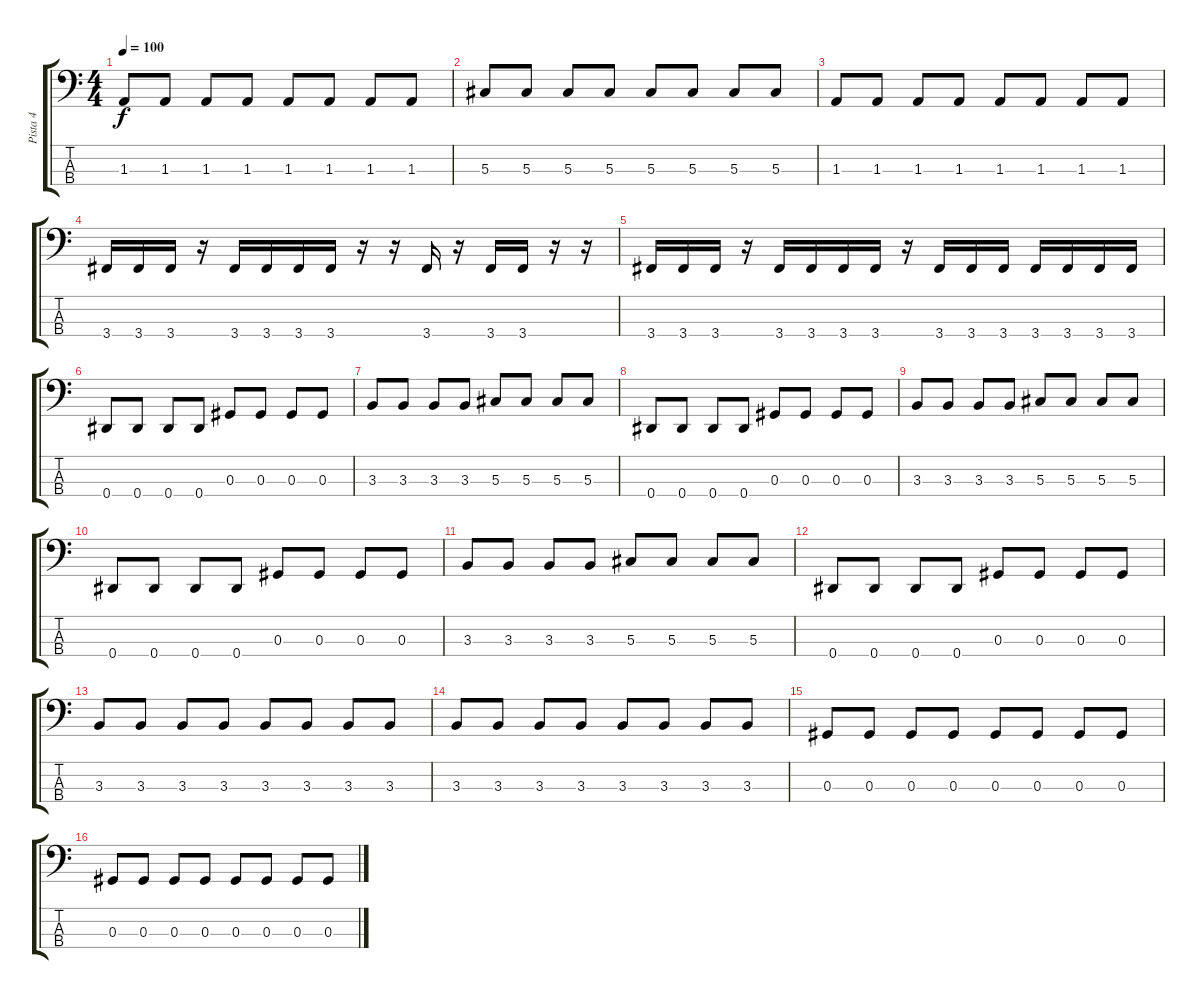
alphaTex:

\track ("Pista 4" "Pista 4") {instrument electricbassfinger}
\staff {score tabs}
\tuning (Gb2 Db2 Ab1 Eb1) {hide}
\ts (4 4)
\tempo 100
\clef f4
\ks c
1.3.8{dy f} 1.3.8 1.3.8 1.3.8 1.3.8 1.3.8 1.3.8 1.3.8 |
5.3.8 5.3.8 5.3.8 5.3.8 5.3.8 5.3.8 5.3.8 5.3.8 |
1.3.8 1.3.8 1.3.8 1.3.8 1.3.8 1.3.8 1.3.8 1.3.8 |
3.4.16 3.4.16 3.4.16 r.16 3.4.16 3.4.16 3.4.16 3.4.16 r.16 r.16 3.4.16 r.16 3.4.16 3.4.16 r.16 r.16 |
3.4.16 3.4.16 3.4.16 r.16 3.4.16 3.4.16 3.4.16 3.4.16 r.16 3.4.16 3.4.16 3.4.16 3.4.16 3.4.16 3.4.16 3.4.16 |
0.4.8 0.4.8 0.4.8 0.4.8 0.3.8 0.3.8 0.3.8 0.3.8 |
3.3.8 3.3.8 3.3.8 3.3.8 5.3.8 5.3.8 5.3.8 5.3.8 |
0.4.8 0.4.8 0.4.8 0.4.8 0.3.8 0.3.8 0.3.8 0.3.8 |
3.3.8 3.3.8 3.3.8 3.3.8 5.3.8 5.3.8 5.3.8 5.3.8 |
0.4.8 0.4.8 0.4.8 0.4.8 0.3.8 0.3.8 0.3.8 0.3.8 |
3.3.8 3.3.8 3.3.8 3.3.8 5.3.8 5.3.8 5.3.8 5.3.8 |
0.4.8 0.4.8 0.4.8 0.4.8 0.3.8 0.3.8 0.3.8 0.3.8 |
3.3.8 3.3.8 3.3.8 3.3.8 3.3.8 3.3.8 3.3.8 3.3.8 |
3.3.8 3.3.8 3.3.8 3.3.8 3.3.8 3.3.8 3.3.8 3.3.8 |
0.3.8 0.3.8 0.3.8 0.3.8 0.3.8 0.3.8 0.3.8 0.3.8 |
0.3.8 0.3.8 0.3.8 0.3.8 0.3.8 0.3.8 0.3.8 0.3.8
